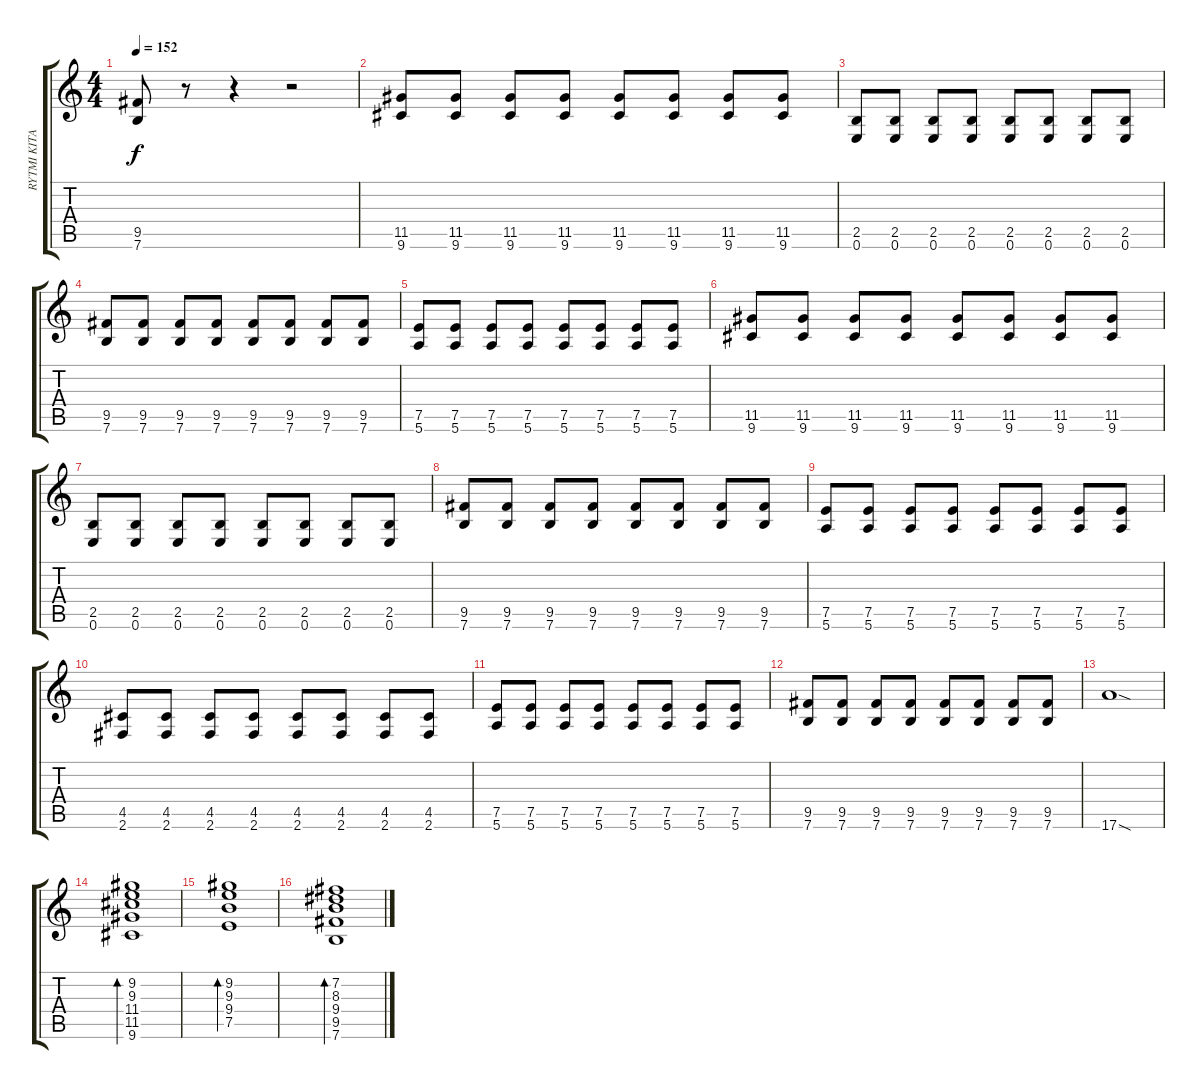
\track ("RYTMI KITARA" "RYTMI KITA") {instrument distortionguitar}
\staff {score tabs}
\tuning (E4 B3 G3 D3 A2 E2) {hide}
\ts (4 4)
\tempo 152
\clef g2
\ks c
(9.5 7.6).8{dy f} r.8 r.4 r.2 |
(11.5 9.6).8 (11.5 9.6).8 (11.5 9.6).8 (11.5 9.6).8 (11.5 9.6).8 (11.5 9.6).8 (11.5 9.6).8 (11.5 9.6).8 |
(2.5 0.6).8 (2.5 0.6).8 (2.5 0.6).8 (2.5 0.6).8 (2.5 0.6).8 (2.5 0.6).8 (2.5 0.6).8 (2.5 0.6).8 |
(9.5 7.6).8 (9.5 7.6).8 (9.5 7.6).8 (9.5 7.6).8 (9.5 7.6).8 (9.5 7.6).8 (9.5 7.6).8 (9.5 7.6).8 |
(7.5 5.6).8 (7.5 5.6).8 (7.5 5.6).8 (7.5 5.6).8 (7.5 5.6).8 (7.5 5.6).8 (7.5 5.6).8 (7.5 5.6).8 |
(11.5 9.6).8 (11.5 9.6).8 (11.5 9.6).8 (11.5 9.6).8 (11.5 9.6).8 (11.5 9.6).8 (11.5 9.6).8 (11.5 9.6).8 |
(2.5 0.6).8 (2.5 0.6).8 (2.5 0.6).8 (2.5 0.6).8 (2.5 0.6).8 (2.5 0.6).8 (2.5 0.6).8 (2.5 0.6).8 |
(9.5 7.6).8 (9.5 7.6).8 (9.5 7.6).8 (9.5 7.6).8 (9.5 7.6).8 (9.5 7.6).8 (9.5 7.6).8 (9.5 7.6).8 |
(7.5 5.6).8 (7.5 5.6).8 (7.5 5.6).8 (7.5 5.6).8 (7.5 5.6).8 (7.5 5.6).8 (7.5 5.6).8 (7.5 5.6).8 |
(4.5 2.6).8 (4.5 2.6).8 (4.5 2.6).8 (4.5 2.6).8 (4.5 2.6).8 (4.5 2.6).8 (4.5 2.6).8 (4.5 2.6).8 |
(7.5 5.6).8 (7.5 5.6).8 (7.5 5.6).8 (7.5 5.6).8 (7.5 5.6).8 (7.5 5.6).8 (7.5 5.6).8 (7.5 5.6).8 |
(9.5 7.6).8 (9.5 7.6).8 (9.5 7.6).8 (9.5 7.6).8 (9.5 7.6).8 (9.5 7.6).8 (9.5 7.6).8 (9.5 7.6).8 |
17.6{sod}.1 |
(9.2 9.3 11.4 11.5 9.6).1{bd 480 volume 8 instrument acousticguitarsteel} |
(9.2 9.3 9.4 7.5).1{bd 480} |
(7.2 8.3 9.4 9.5 7.6).1{bd 480}
